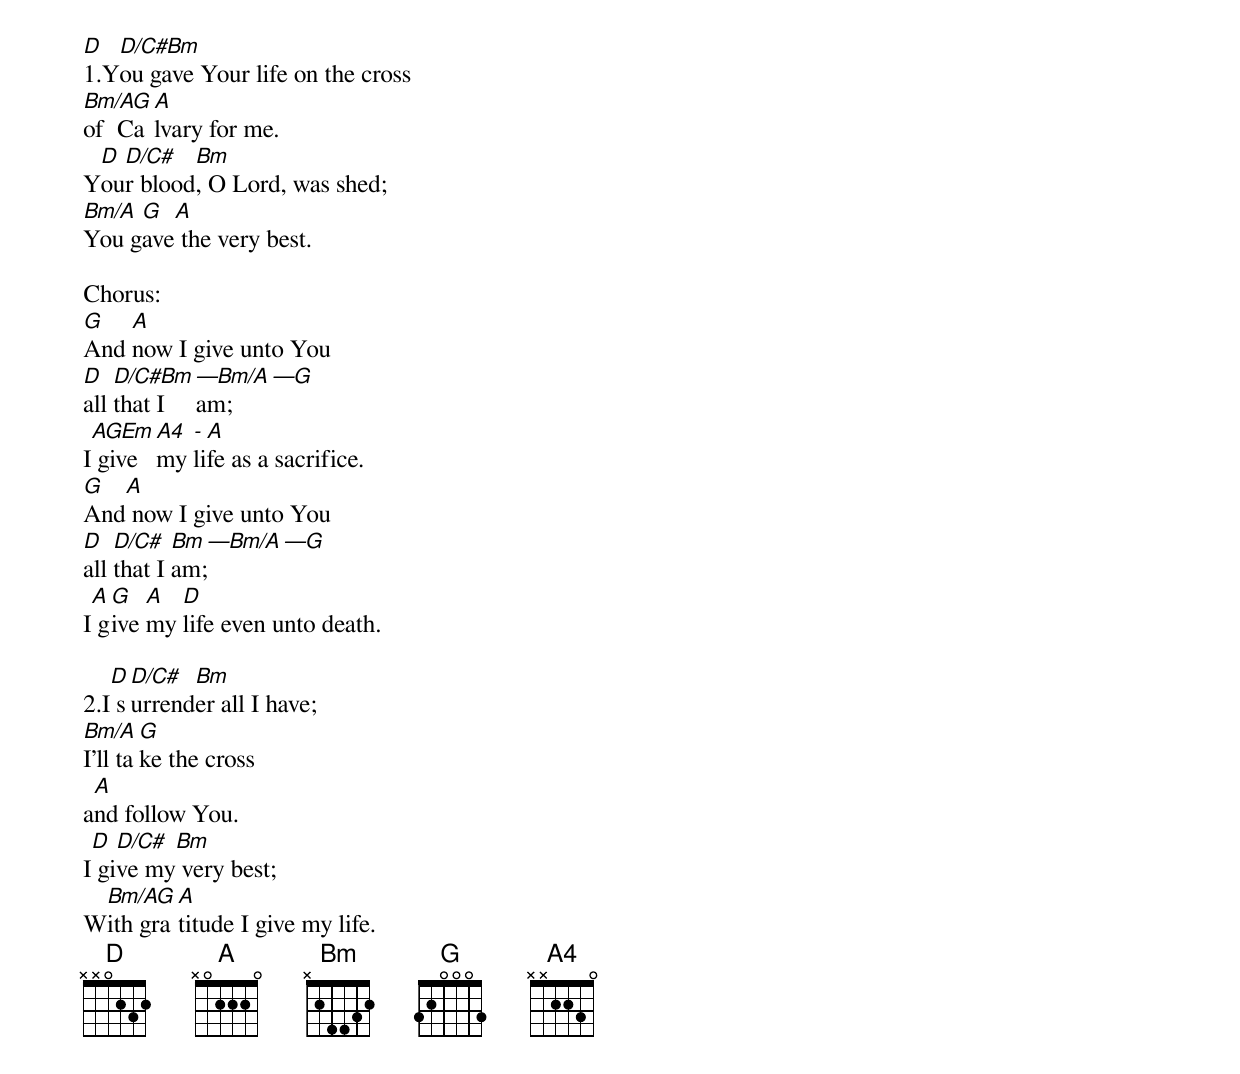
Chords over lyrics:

D  D/C#Bm
1.You gave Your life on the cross
Bm/AG A
of  Calvary for me.
 D D/C#   Bm
Your blood, O Lord, was shed;
Bm/A G  A
You gave the very best.

Chorus:
G   A
And now I give unto You
D   D/C#Bm —Bm/A —G
all that I am;
 AGEm  A4 - A
I give my life as a sacrifice.
G  A
And now I give unto You
D   D/C#   Bm —Bm/A —G
all that I am;
 A G   A  D
I give my life even unto death.

   D D/C#  Bm
2.I surrender all I have;
Bm/A   G
I’ll take the cross
 A
and follow You.
 D  D/C# Bm
I give my very best;
 Bm/AG  A
With gratitude I give my life.
